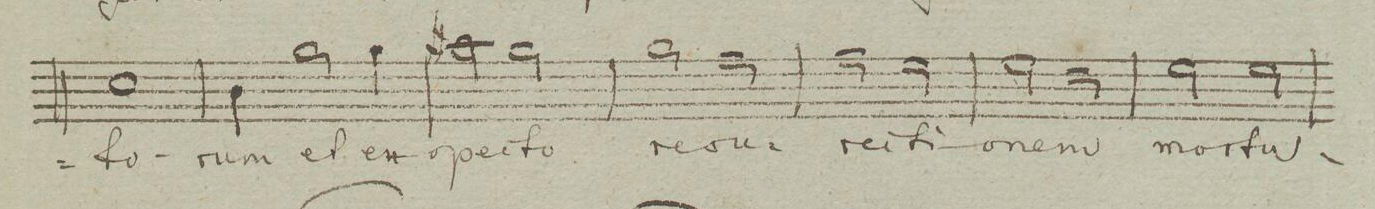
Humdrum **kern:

**kern	**text	**dynam
*I"Soprano. Tutti.	*	*
*clefC1	*	*
*k[]	*	*
*met(c|)	*	*
*M2/2	*	*
1a\	-to-	.
=203	=203	=203
4g\	-rum	.
2ee\	et	.
4ee\	ex-	.
=204	=204	=204
2ff#X\	-pec-	.
2ee\	-to	.
=205	=205	=205
2ee\	re-	.
2dd\	-su-	.
=206	=206	=206
2dd\	-re-	.
2cc\	-cti-	.
=207	=207	=207
2cc\	-o-	.
2b\	-nem	.
=208	=208	=208
2cc\	mor-	.
2cc\	-tu-	.
=209	=209	=209
*-	*-	*-
